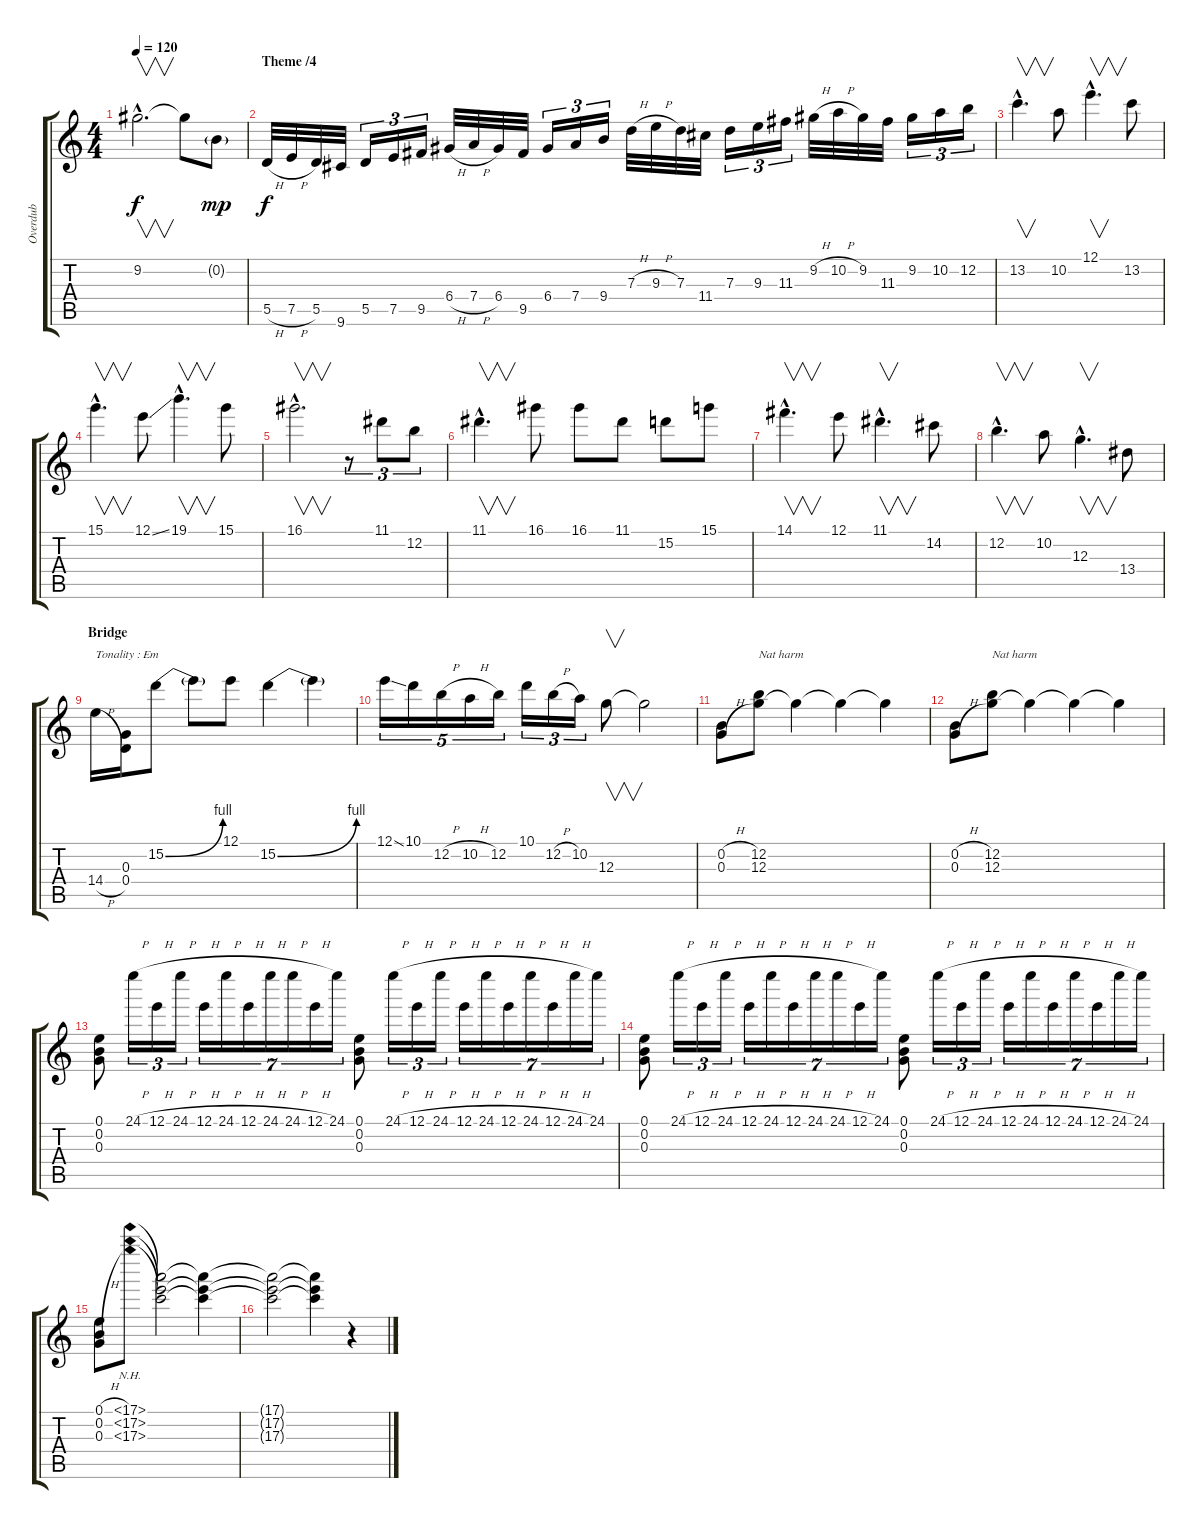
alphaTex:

\track ("Overdub" "Overdub") {instrument fretlessbass}
\staff {score tabs}
\tuning (E4 B3 G3 D3 A2 E2) {hide}
\ts (4 4)
\tempo 120
\clef g2
\ks c
9.2{hac}.2{v d dy f} 9.2{t}.8 0.2{g}.8{dy mp} |
\section ("" "Theme /4")
5.5{h}.32{dy f} 7.5{h}.32 5.5.32 9.6.32 5.5.16{tu (3 2)} 7.5.16{tu (3 2)} 9.5.16{tu (3 2)} 6.4{h}.32 7.4{h}.32 6.4.32 9.5.32 6.4.16{tu (3 2)} 7.4.16{tu (3 2)} 9.4.16{tu (3 2)} 7.3{h}.32 9.3{h}.32 7.3.32 11.4.32 7.3.16{tu (3 2)} 9.3.16{tu (3 2)} 11.3.16{tu (3 2)} 9.2{h}.32 10.2{h}.32 9.2.32 11.3.32 9.2.16{tu (3 2)} 10.2.16{tu (3 2)} 12.2.16{tu (3 2)} |
13.2{hac}.4{v d} 10.2.8 12.1{hac}.4{v d} 13.2.8 |
15.1{hac}.4{v d} 12.1{ss}.8 19.1{hac}.4{v d} 15.1.8 |
16.1{hac}.2{v d} r.8{tu (3 2)} 11.1.8{tu (3 2)} 12.2.8{tu (3 2)} |
11.1{hac}.4{v d} 16.1.8 16.1.8 11.1.8 15.2.8 15.1.8 |
14.1{hac}.4{v d} 12.1.8 11.1{hac}.4{v d} 14.2.8 |
12.2{hac}.4{v d} 10.2.8 12.3{hac}.4{v d} 13.4.8 |
\section ("" "Bridge")
14.4{h}.16{txt "Tonality : Em"} (0.3 0.4).16 15.2{be (bend 0 0 60 4)}.8 15.2{t}.8 12.1.8 15.2{be (bend 0 0 60 4)}.4 15.2{t}.4 |
12.1{ss}.16{tu (5 4)} 10.1.16{tu (5 4)} 12.2{h}.16{tu (5 4)} 10.2{h}.16{tu (5 4)} 12.2.16{tu (5 4)} 10.1.16{tu (3 2)} 12.2{h}.16{tu (3 2)} 10.2.16{tu (3 2)} 12.3.8{v} 12.3{t}.2 |
(0.2{h} 0.3{h}).8 (12.2 12.3).8{txt "Nat harm"} 12.3{t}.4 12.3{t}.4 12.3{t}.4 |
(0.2{h} 0.3{h}).8 (12.2 12.3).8{txt "Nat harm"} 12.3{t}.4 12.3{t}.4 12.3{t}.4 |
(0.1 0.2 0.3).8 24.1{h}.16{tu (3 2)} 12.1{h}.16{tu (3 2)} 24.1{h}.16{tu (3 2)} 12.1{h}.16{tu (7 4)} 24.1{h}.16{tu (7 4)} 12.1{h}.16{tu (7 4)} 24.1{h}.16{tu (7 4)} 24.1{h}.16{tu (7 4)} 12.1{h}.16{tu (7 4)} 24.1.16{tu (7 4)} (0.1 0.2 0.3).8 24.1{h}.16{tu (3 2)} 12.1{h}.16{tu (3 2)} 24.1{h}.16{tu (3 2)} 12.1{h}.16{tu (7 4)} 24.1{h}.16{tu (7 4)} 12.1{h}.16{tu (7 4)} 24.1{h}.16{tu (7 4)} 12.1{h}.16{tu (7 4)} 24.1{h}.16{tu (7 4)} 24.1.16{tu (7 4)} |
(0.1 0.2 0.3).8 24.1{h}.16{tu (3 2)} 12.1{h}.16{tu (3 2)} 24.1{h}.16{tu (3 2)} 12.1{h}.16{tu (7 4)} 24.1{h}.16{tu (7 4)} 12.1{h}.16{tu (7 4)} 24.1{h}.16{tu (7 4)} 24.1{h}.16{tu (7 4)} 12.1{h}.16{tu (7 4)} 24.1.16{tu (7 4)} (0.1 0.2 0.3).8 24.1{h}.16{tu (3 2)} 12.1{h}.16{tu (3 2)} 24.1{h}.16{tu (3 2)} 12.1{h}.16{tu (7 4)} 24.1{h}.16{tu (7 4)} 12.1{h}.16{tu (7 4)} 24.1{h}.16{tu (7 4)} 12.1{h}.16{tu (7 4)} 24.1{h}.16{tu (7 4)} 24.1.16{tu (7 4)} |
(0.1{h} 0.2{h} 0.3{h}).8 (17.1{nh} 17.2{nh} 17.3{nh}).8 (17.1{t} 17.2{t} 17.3{t}).2 (17.1{t} 17.2{t} 17.3{t}).4 |
(17.1{t} 17.2{t} 17.3{t}).2 (17.1{t} 17.2{t} 17.3{t}).4 r.4
